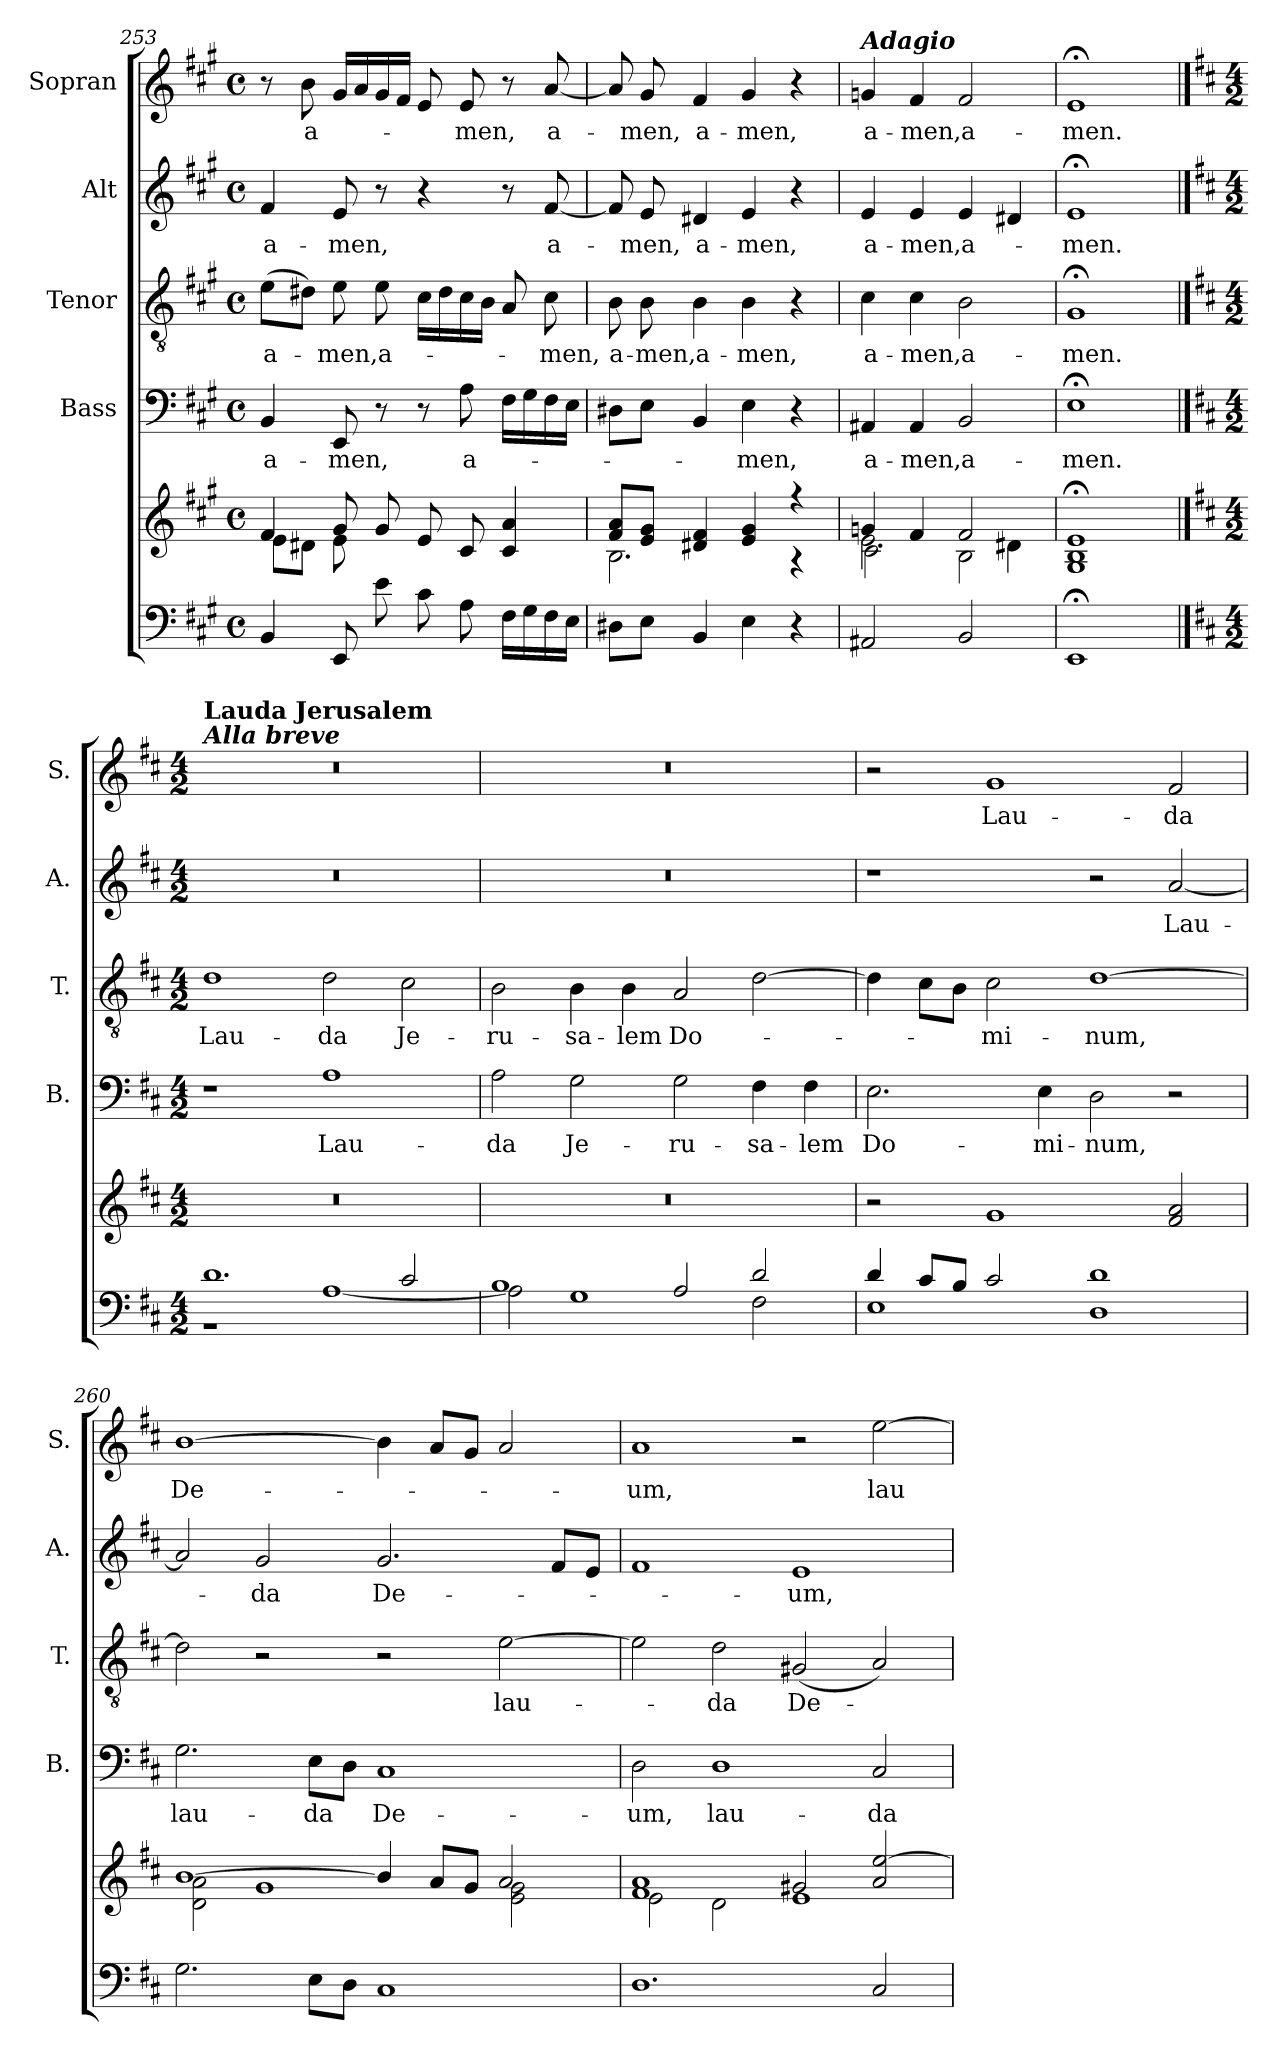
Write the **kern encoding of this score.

**kern	**kern	**kern	**text	**kern	**text	**kern	**text	**kern	**text
*part5	*part5	*part4	*part4	*part3	*part3	*part2	*part2	*part1	*part1
*staff6	*staff5	*staff4	*staff4	*staff3	*staff3	*staff2	*staff2	*staff1	*staff1
*	*	*I"Bass	*	*I"Tenor	*	*I"Alt	*	*I"Sopran	*
*	*	*I'B.	*	*I'T.	*	*I'A.	*	*I'S.	*
*clefF4	*clefG2	*clefF4	*	*clefGv2	*	*clefG2	*	*clefG2	*
*k[f#c#g#]	*k[f#c#g#]	*k[f#c#g#]	*	*k[f#c#g#]	*	*k[f#c#g#]	*	*k[f#c#g#]	*
*A:	*A:	*A:	*	*A:	*	*A:	*	*A:	*
*M4/4	*M4/4	*M4/4	*	*M4/4	*	*M4/4	*	*M4/4	*
*met(c)	*met(c)	*met(c)	*	*met(c)	*	*met(c)	*	*met(c)	*
=253	=253	=253	=253	=253	=253	=253	=253	=253	=253
*	*^	*	*	*	*	*	*	*	*
!	!	!	!	!LO:LY:b	!	!LO:LY:b	!	!LO:LY:b	!	!
4BB/	4f#/	8e\L	4BB/	a-	(>8e\L	a-	4f#/	a-	8r	.
!	!	!	!	!	!	!	!	!	!	!LO:LY:b
.	.	8d#X\J	.	.	8d#X\J)	.	.	.	8b\	a-
!	!	!	!	!LO:LY:b	!	!LO:LY:b	!	!LO:LY:b	!	!
8EE/	8g#/	8e\	8EE/	-men,	8e\	-men,	8e/	-men,	16g#/LL	.
.	.	.	.	.	.	.	.	.	16a/	.
!	!	!	!	!	!	!LO:LY:b	!	!	!	!
8e\	8g#/	8ryy	8r	.	8e\	a-	8r	.	16g#/	.
.	.	.	.	.	.	.	.	.	16f#/JJ	.
8c#\	8e/	2ryy	8r	.	16c#\LL	.	4r	.	8e/	.
.	.	.	.	.	16d#\	.	.	.	.	.
!	!	!	!	!LO:LY:b	!	!	!	!	!	!LO:LY:b
8A\	8c#/	.	8A\	a-	16c#\	.	.	.	8e/	-men,
.	.	.	.	.	16B\JJ	.	.	.	.	.
16F#\LL	4c#/ 4a/	.	16F#\LL	.	8A/	.	8r	.	8r	.
16G#\	.	.	16G#\	.	.	.	.	.	.	.
!	!	!	!	!	!	!LO:LY:b	!	!LO:LY:b	!	!LO:LY:b
16F#\	.	.	16F#\	.	8c#\	-men,	[8f#/	a-	[8a/	a-
16E\JJ	.	.	16E\JJ	.	.	.	.	.	.	.
=254	=254	=254	=254	=254	=254	=254	=254	=254	=254	=254
!	!	!	!	!	!	!LO:LY:b	!	!	!	!
8D#X\L	8f#/ 8a/L	2.B\	8D#X\L	.	8B\	a-	8f#/]	.	8a/]	.
!	!	!	!	!	!	!LO:LY:b	!	!LO:LY:b	!	!LO:LY:b
8E\J	8e/ 8g#/J	.	8E\J	.	8B\	-men,	8e/	-men,	8g#/	-men,
!	!	!	!	!	!	!LO:LY:b	!	!LO:LY:b	!	!LO:LY:b
4BB/	4d#X/ 4f#/	.	4BB/	.	4B\	a-	4d#X/	a-	4f#/	a-
!	!	!	!	!LO:LY:b	!	!LO:LY:b	!	!LO:LY:b	!	!LO:LY:b
4E\	4e/ 4g#/	.	4E\	-men,	4B\	-men,	4e/	-men,	4g#/	-men,
4r	4r	4r	4r	.	4r	.	4r	.	4r	.
=255	=255	=255	=255	=255	=255	=255	=255	=255	=255	=255
*	*	*^	*	*	*	*	*	*	*	*
!	!	!	!	!	!	!	!	!	!	!LO:TX:a:Bi:t=Adagio	!
!	!	!	!	!	!LO:LY:b	!	!LO:LY:b	!	!LO:LY:b	!	!LO:LY:b
2AA#X/	4gn/	2.e\	2c#\	4AA#X/	a-	4c#\	a-	4e/	a-	4gn/	a-
!	!	!	!	!	!LO:LY:b	!	!LO:LY:b	!	!LO:LY:b	!	!LO:LY:b
.	4f#/	.	.	4AA#/	-men,	4c#\	-men,	4e/	-men,	4f#/	-men,
!	!	!	!	!	!LO:LY:b	!	!LO:LY:b	!	!LO:LY:b	!	!LO:LY:b
2BB/	2f#/	.	2B\	2BB/	a-	2B\	a-	4e/	a-	2f#/	a-
.	.	4d#X\	.	.	.	.	.	4d#X/	.	.	.
*	*	*v	*v	*	*	*	*	*	*	*	*
=256	=256	=256	=256	=256	=256	=256	=256	=256	=256	=256
!	!	!	!	!LO:LY:b	!	!LO:LY:b	!	!LO:LY:b	!	!LO:LY:b
*	*v	*v	*	*	*	*	*	*	*	*
1EE;<	1G#;< 1B;< 1e;<	1E;<	-men.	1G#;<	-men.	1e;<	-men.	1e;<	-men.
!!LO:PB:g=z
==257	==257	==257	==257	==257	==257	==257	==257	==257	==257
*k[f#c#]	*k[f#c#]	*k[f#c#]	*	*k[f#c#]	*	*k[f#c#]	*	*k[f#c#]	*
*D:	*D:	*D:	*	*D:	*	*D:	*	*D:	*
*M4/2	*M4/2	*M4/2	*	*M4/2	*	*M4/2	*	*M4/2	*
*^	*	*	*	*	*	*	*	*	*
!	!	!	!	!	!	!	!	!	!LO:TX:a:Bi:t=Alla breve	!
!	!	!	!	!	!	!	!	!	!LO:TX:a:B:t=Lauda Jerusalem	!
!	!	!	!	!	!	!LO:LY:b	!	!	!	!
1.d	1r	0r	1r	.	1d	Lau-	0r	.	0r	.
!	!	!	!	!LO:LY:b	!	!LO:LY:b	!	!	!	!
.	[<1A	.	1A	Lau-	2d\	-da	.	.	.	.
!	!	!	!	!	!	!LO:LY:b	!	!	!	!
2c#/	.	.	.	.	2c#\	Je-	.	.	.	.
=258	=258	=258	=258	=258	=258	=258	=258	=258	=258	=258
!	!	!	!	!LO:LY:b	!	!LO:LY:b	!	!	!	!
1B	2A\]	0r	2A\	-da	2B\	-ru-	0r	.	0r	.
!	!	!	!	!LO:LY:b	!	!LO:LY:b	!	!	!	!
.	1G	.	2G\	Je-	4B\	-sa-	.	.	.	.
!	!	!	!	!	!	!LO:LY:b	!	!	!	!
.	.	.	.	.	4B\	-lem	.	.	.	.
!	!	!	!	!LO:LY:b	!	!LO:LY:b	!	!	!	!
2A/	.	.	2G\	-ru-	2A/	Do-	.	.	.	.
!	!	!	!	!LO:LY:b	!	!	!	!	!	!
2d/	2F#\	.	4F#\	-sa-	[2d\	.	.	.	.	.
!	!	!	!	!LO:LY:b	!	!	!	!	!	!
.	.	.	4F#\	-lem	.	.	.	.	.	.
=259	=259	=259	=259	=259	=259	=259	=259	=259	=259	=259
!	!	!	!	!LO:LY:b	!	!	!	!	!	!
4d/	1E	2r	2.E\	Do-	4d\]	.	1r	.	2r	.
8c#/L	.	.	.	.	8c#\L	.	.	.	.	.
8B/J	.	.	.	.	8B\J	.	.	.	.	.
!	!	!	!	!	!	!LO:LY:b	!	!	!	!LO:LY:b
2c#/	.	1g	.	.	2c#\	-mi-	.	.	1g	Lau-
!	!	!	!	!LO:LY:b	!	!	!	!	!	!
.	.	.	4E\	-mi-	.	.	.	.	.	.
!	!	!	!	!LO:LY:b	!	!LO:LY:b	!	!	!	!
1d	1D	.	2D\	-num,	[1d	-num,	2r	.	.	.
!	!	!	!	!	!	!	!	!LO:LY:b	!	!LO:LY:b
.	.	2f#/ 2a/	2r	.	.	.	[2a/	Lau-	2f#/	-da
*v	*v	*	*	*	*	*	*	*	*	*
=260	=260	=260	=260	=260	=260	=260	=260	=260	=260
*	*^	*	*	*	*	*	*	*	*
!	!	!	!	!LO:LY:b	!	!	!	!	!	!LO:LY:b
2.G\	[>1b	2d\ 2a\	2.G\	lau-	2d\]	.	2a/]	.	[1b	De-
!	!	!	!	!	!	!	!	!LO:LY:b	!	!
.	.	1g	.	.	2r	.	2g/	-da	.	.
!	!	!	!	!LO:LY:b	!	!	!	!	!	!
8E\L	.	.	8E\L	-da	.	.	.	.	.	.
8D\J	.	.	8D\J	.	.	.	.	.	.	.
!	!	!	!	!LO:LY:b	!	!	!	!LO:LY:b	!	!
1C#	4b/]	.	1C#	De-	2r	.	2.g/	De-	4b\]	.
.	8a/L	.	.	.	.	.	.	.	8a/L	.
.	8g/J	.	.	.	.	.	.	.	8g/J	.
!	!	!	!	!	!	!LO:LY:b	!	!	!	!
.	2a/	2e\ 2g\	.	.	[2e\	lau-	.	.	2a/	.
.	.	.	.	.	.	.	8f#/L	.	.	.
.	.	.	.	.	.	.	8e/J	.	.	.
!!LO:LB:g=z
=261	=261	=261	=261	=261	=261	=261	=261	=261	=261	=261
!	!	!	!	!LO:LY:b	!	!	!	!	!	!LO:LY:b
1.D	1f# 1a	2e\	2D\	-um,	2e\]	.	1f#	.	1a	-um,
!	!	!	!	!LO:LY:b	!	!LO:LY:b	!	!	!	!
.	.	2d\	1D	lau-	2d\	-da	.	.	.	.
!	!	!	!	!	!	!LO:LY:b	!	!LO:LY:b	!	!
.	2g#X/	1e	.	.	(<2G#X/	De-	1e	-um,	2r	.
!	!	!	!	!LO:LY:b	!	!	!	!	!	!LO:LY:b
2C#/	2a/ [>2ee/	.	2C#/	-da	2A/)	.	.	.	[2ee\	lau-
*	*v	*v	*	*	*	*	*	*	*	*
=	=	=	=	=	=	=	=	=	=
*-	*-	*-	*-	*-	*-	*-	*-	*-	*-
